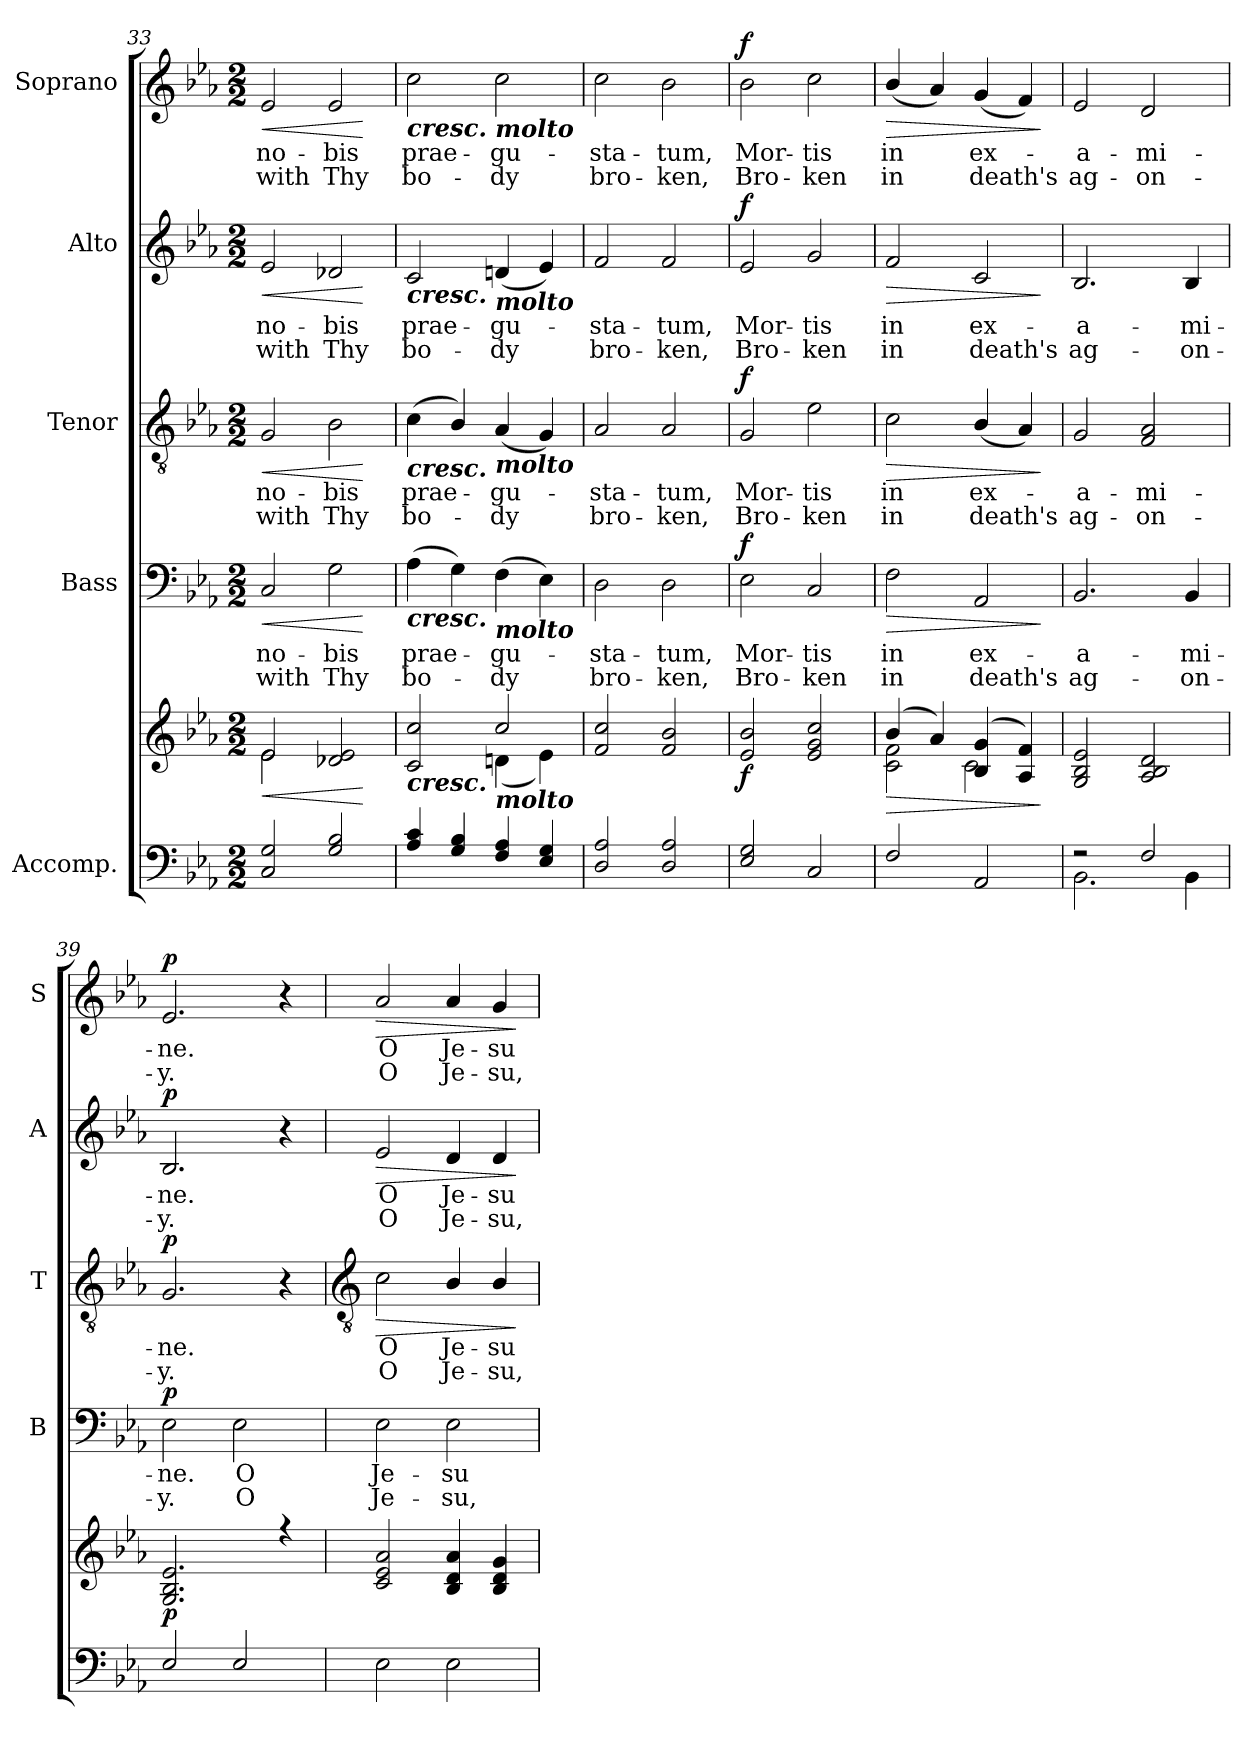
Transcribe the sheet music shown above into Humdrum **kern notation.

**kern	**kern	**dynam	**kern	**text	**text	**dynam	**kern	**text	**text	**dynam	**kern	**text	**text	**dynam	**kern	**text	**text	**dynam
*part5	*part5	*part5	*part4	*part4	*part4	*part4	*part3	*part3	*part3	*part3	*part2	*part2	*part2	*part2	*part1	*part1	*part1	*part1
*staff6	*staff5	*staff5/6	*staff4	*staff4	*staff4	*staff4	*staff3	*staff3	*staff3	*staff3	*staff2	*staff2	*staff2	*staff2	*staff1	*staff1	*staff1	*staff1
*I"Accomp.	*	*	*I"Bass	*	*	*	*I"Tenor	*	*	*	*I"Alto	*	*	*	*I"Soprano	*	*	*
*	*	*	*I'B	*	*	*	*I'T	*	*	*	*I'A	*	*	*	*I'S	*	*	*
*clefF4	*clefG2	*	*clefF4	*	*	*	*clefGv2	*	*	*	*clefG2	*	*	*	*clefG2	*	*	*
*k[b-e-a-]	*k[b-e-a-]	*	*k[b-e-a-]	*	*	*	*k[b-e-a-]	*	*	*	*k[b-e-a-]	*	*	*	*k[b-e-a-]	*	*	*
*E-:	*E-:	*	*E-:	*	*	*	*E-:	*	*	*	*E-:	*	*	*	*E-:	*	*	*
*M2/2	*M2/2	*	*M2/2	*	*	*	*M2/2	*	*	*	*M2/2	*	*	*	*M2/2	*	*	*
=33	=33	=33	=33	=33	=33	=33	=33	=33	=33	=33	=33	=33	=33	=33	=33	=33	=33	=33
*^	*^	*	*	*	*	*	*	*	*	*	*	*	*	*	*	*	*	*
!	!	!	!	!LO:HP:b	!	!LO:LY:b	!LO:LY:b	!LO:HP:b	!	!LO:LY:b	!LO:LY:b	!LO:HP:b	!	!LO:LY:b	!LO:LY:b	!LO:HP:b	!	!LO:LY:b	!LO:LY:b	!LO:HP:b
2C/ 2G/	2ryy	2e-/	2e-\	<	2C	no-	-with	<	2G	no-	-with	<	2e-	no-	-with	<	2e-	no-	-with	<
!	!	!	!	!	!	!LO:LY:b	!LO:LY:b	!	!	!LO:LY:b	!LO:LY:b	!	!	!LO:LY:b	!LO:LY:b	!	!	!LO:LY:b	!LO:LY:b	!
2G/ 2B-/	2ryy	2d-X/ 2e-/	2ryy	.	2G	bis	Thy	.	2B-	bis	Thy	.	2d-X	bis	Thy	.	2e-	bis	Thy	.
*v	*v	*	*	*	*	*	*	*	*	*	*	*	*	*	*	*	*	*	*	*
*	*v	*v	*	*	*	*	*	*	*	*	*	*	*	*	*	*	*	*	*
.	.	[	.	.	.	[	.	.	.	[	.	.	.	[	.	.	.	[
=34	=34	=34	=34	=34	=34	=34	=34	=34	=34	=34	=34	=34	=34	=34	=34	=34	=34	=34
*^	*^	*	*	*	*	*	*	*	*	*	*	*	*	*	*	*	*	*
!	!	!	!	!	!	!	!	!	!	!	!	!	!	!	!	!	!LO:TX:b:Bi:t=cresc.	!	!	!
!	!	!	!	!	!	!	!	!	!	!	!	!	!LO:TX:b:Bi:t=cresc.	!	!	!	!	!	!	!
!	!	!	!	!	!	!	!	!	!LO:TX:b:Bi:t=cresc.	!	!	!	!	!	!	!	!	!	!	!
!	!	!	!	!	!LO:TX:b:Bi:t=cresc.	!	!	!	!	!	!	!	!	!	!	!	!	!	!	!
!	!	!LO:TX:b:Bi:t=cresc.	!	!	!	!	!	!	!	!	!	!	!	!	!	!	!	!	!	!
!	!	!	!	!	!	!LO:LY:b	!LO:LY:b	!	!	!LO:LY:b	!LO:LY:b	!	!	!LO:LY:b	!LO:LY:b	!	!	!LO:LY:b	!LO:LY:b	!
4A-/ 4c/	2ryy	2c/ 2cc/	2ryy	.	(>4A-	prae-	bo-	.	(<4c	prae-	bo-	.	2c	prae-	-bo-	.	2cc	prae-	-bo-	.
4G/ 4B-/	.	.	.	.	4G)	.	.	.	4B-/)	.	.	.	.	.	.	.	.	.	.	.
!	!	!	!	!	!	!	!	!	!	!	!	!	!	!	!	!	!LO:TX:b:Bi:t=molto	!	!	!
!	!	!	!	!	!	!	!	!	!	!	!	!	!LO:TX:b:Bi:t=molto	!	!	!	!	!	!	!
!	!	!	!	!	!	!	!	!	!LO:TX:b:Bi:t=molto	!	!	!	!	!	!	!	!	!	!	!
!	!	!	!	!	!LO:TX:b:Bi:t=molto	!	!	!	!	!	!	!	!	!	!	!	!	!	!	!
!	!	!LO:TX:b:Bi:t=molto	!	!	!	!	!	!	!	!	!	!	!	!	!	!	!	!	!	!
!	!	!	!	!	!	!LO:LY:b	!LO:LY:b	!	!	!LO:LY:b	!LO:LY:b	!	!	!LO:LY:b	!LO:LY:b	!	!	!LO:LY:b	!LO:LY:b	!
4F/ 4A-/	2ryy	2cc/	(<4dn\	.	(>4F	gu-	dy	.	(<4A-	gu-	dy	.	(<4dn	-gu-	dy	.	2cc	-gu-	-dy	.
4E-/ 4G/	.	.	4e-\)	.	4E-)	.	.	.	4G)	.	.	.	4e-)	.	.	.	.	.	.	.
=35	=35	=35	=35	=35	=35	=35	=35	=35	=35	=35	=35	=35	=35	=35	=35	=35	=35	=35	=35	=35
!	!	!	!	!	!	!LO:LY:b	!LO:LY:b	!	!	!LO:LY:b	!LO:LY:b	!	!	!LO:LY:b	!LO:LY:b	!	!	!LO:LY:b	!LO:LY:b	!
2D/ 2A-/	2ryy	2f/ 2cc/	2ryy	.	2D	sta-	-bro-	.	2A-	sta-	-bro-	.	2f	sta-	-bro-	.	2cc	sta-	-bro-	.
!	!	!	!	!	!	!LO:LY:b	!LO:LY:b	!	!	!LO:LY:b	!LO:LY:b	!	!	!LO:LY:b	!LO:LY:b	!	!	!LO:LY:b	!LO:LY:b	!
2D/ 2A-/	2ryy	2f/ 2b-/	2ryy	.	2D	-tum,	ken,	.	2A-	-tum,	ken,	.	2f	-tum,	ken,	.	2b-	-tum,	ken,	.
=36	=36	=36	=36	=36	=36	=36	=36	=36	=36	=36	=36	=36	=36	=36	=36	=36	=36	=36	=36	=36
!	!	!	!	!LO:DY:b	!	!LO:LY:b	!LO:LY:b	!LO:DY:b	!	!LO:LY:b	!LO:LY:b	!LO:DY:b	!	!LO:LY:b	!LO:LY:b	!LO:DY:b	!	!LO:LY:b	!LO:LY:b	!LO:DY:b
2E-/ 2G/	2ryy	2e-/ 2b-/	2ryy	f	2E-	Mor-	-Bro-	f	2G	Mor-	-Bro-	f	2e-	Mor-	-Bro-	f	2b-	Mor-	-Bro-	f
!	!	!	!	!	!	!LO:LY:b	!LO:LY:b	!	!	!LO:LY:b	!LO:LY:b	!	!	!LO:LY:b	!LO:LY:b	!	!	!LO:LY:b	!LO:LY:b	!
2C/	2ryy	2e-/ 2g/ 2cc/	2ryy	.	2C	-tis	ken	.	2e-	-tis	ken	.	2g	-tis	ken	.	2cc	-tis	ken	.
=37	=37	=37	=37	=37	=37	=37	=37	=37	=37	=37	=37	=37	=37	=37	=37	=37	=37	=37	=37	=37
!	!	!	!	!LO:HP:b	!	!LO:LY:b	!LO:LY:b	!LO:HP:b	!	!LO:LY:b	!LO:LY:b	!LO:HP:b	!	!LO:LY:b	!LO:LY:b	!LO:HP:b	!	!LO:LY:b	!LO:LY:b	!LO:HP:b
2F/	2ryy	(>4b-/	2c\ 2f\	>	2F	in	in	>	2c	in	in	>	2f	in	in	>	(<4b-/	in	in	>
.	.	4a-/)	.	.	.	.	.	.	.	.	.	.	.	.	.	.	4a-)	.	.	.
!	!	!	!	!	!	!LO:LY:b	!LO:LY:b	!	!	!LO:LY:b	!LO:LY:b	!	!	!LO:LY:b	!LO:LY:b	!	!	!LO:LY:b	!LO:LY:b	!
2AA-/	2ryy	(>4B-/ 4g/	2c\	.	2AA-	ex-	-death's	.	(<4B-/	ex-	death's	.	2c	ex-	-death's	.	(<4g	ex-	death's	.
.	.	4A-/ 4f/)	.	.	.	.	.	.	4A-)	.	.	.	.	.	.	.	4f)	.	.	.
*v	*v	*	*	*	*	*	*	*	*	*	*	*	*	*	*	*	*	*	*	*
*	*v	*v	*	*	*	*	*	*	*	*	*	*	*	*	*	*	*	*	*
.	.	]	.	.	.	]	.	.	.	]	.	.	.	]	.	.	.	]
=38	=38	=38	=38	=38	=38	=38	=38	=38	=38	=38	=38	=38	=38	=38	=38	=38	=38	=38
*^	*^	*	*	*	*	*	*	*	*	*	*	*	*	*	*	*	*	*
!	!	!	!	!	!	!LO:LY:b	!LO:LY:b	!	!	!LO:LY:b	!LO:LY:b	!	!	!LO:LY:b	!LO:LY:b	!	!	!LO:LY:b	!LO:LY:b	!
2r	2.BB-\	2G/ 2B-/ 2e-/	1ryy	.	2.BB-	a-	-ag-	.	2G	a-	-ag-	.	2.B-	a-	-ag-	.	2e-	a-	-ag-	.
!	!	!	!	!	!	!	!	!	!	!LO:LY:b	!LO:LY:b	!	!	!	!	!	!	!LO:LY:b	!LO:LY:b	!
2F/	.	2A-/ 2B-/ 2d/	.	.	.	.	.	.	2F 2A-	-mi-	-on-	.	.	.	.	.	2d	-mi-	-on-	.
!	!	!	!	!	!	!LO:LY:b	!LO:LY:b	!	!	!	!	!	!	!LO:LY:b	!LO:LY:b	!	!	!	!	!
.	4BB-\	.	.	.	4BB-	-mi-	-on-	.	.	.	.	.	4B-	-mi-	-on-	.	.	.	.	.
=39	=39	=39	=39	=39	=39	=39	=39	=39	=39	=39	=39	=39	=39	=39	=39	=39	=39	=39	=39	=39
!	!	!	!	!LO:DY:a=2	!	!LO:LY:b	!LO:LY:b	!LO:DY:b	!	!LO:LY:b	!LO:LY:b	!LO:DY:b	!	!LO:LY:b	!LO:LY:b	!LO:DY:b	!	!LO:LY:b	!LO:LY:b	!LO:DY:b
2E-/	2ryy	2.G/ 2.B-/ 2.e-/	1ryy	p	2E-	-ne.	y.	p	2.G	-ne.	y.	p	2.B-	-ne.	y.	p	2.e-	-ne.	y.	p
!	!	!	!	!	!	!LO:LY:b	!LO:LY:b	!	!	!	!	!	!	!	!	!	!	!	!	!
2E-/	2ryy	.	.	.	2E-	O	O	.	.	.	.	.	.	.	.	.	.	.	.	.
.	.	4r	.	.	.	.	.	.	4r	.	.	.	4r	.	.	.	4r	.	.	.
*v	*v	*	*	*	*	*	*	*	*	*	*	*	*	*	*	*	*	*	*	*
!!LO:LB:g=z
=40	=40	=40	=40	=40	=40	=40	=40	=40	=40	=40	=40	=40	=40	=40	=40	=40	=40	=40	=40
*	*	*	*	*	*	*	*	*clefGv2	*	*	*	*	*	*	*	*	*	*	*
!	!	!	!LO:HP:b	!	!LO:LY:b	!LO:LY:b	!	!	!LO:LY:b	!LO:LY:b	!LO:HP:b	!	!LO:LY:b	!LO:LY:b	!LO:HP:b	!	!LO:LY:b	!LO:LY:b	!LO:HP:b
2E-	2c/ 2e-/ 2a-/	1ryy	>	2E-	Je-	-Je-	.	2c	O	O	>	2e-	O	O	>	2a-	O	O	>
!	!	!	!	!	!LO:LY:b	!LO:LY:b	!	!	!LO:LY:b	!LO:LY:b	!	!	!LO:LY:b	!LO:LY:b	!	!	!LO:LY:b	!LO:LY:b	!
2E-	4B-/ 4d/ 4a-/	.	.	2E-	-su	su,	.	4B-/	Je-	-Je-	.	4d	Je-	-Je-	.	4a-	Je-	-Je-	.
!	!	!	!	!	!	!	!	!	!LO:LY:b	!LO:LY:b	!	!	!LO:LY:b	!LO:LY:b	!	!	!LO:LY:b	!LO:LY:b	!
.	4B-/ 4d/ 4g/	.	.	.	.	.	.	4B-/	-su	su,	.	4d	-su	su,	.	4g	-su	su,	.
*	*v	*v	*	*	*	*	*	*	*	*	*	*	*	*	*	*	*	*	*
.	.	]	.	.	.	.	.	.	.	]	.	.	.	]	.	.	.	]
=	=	=	=	=	=	=	=	=	=	=	=	=	=	=	=	=	=	=
*-	*-	*-	*-	*-	*-	*-	*-	*-	*-	*-	*-	*-	*-	*-	*-	*-	*-	*-
